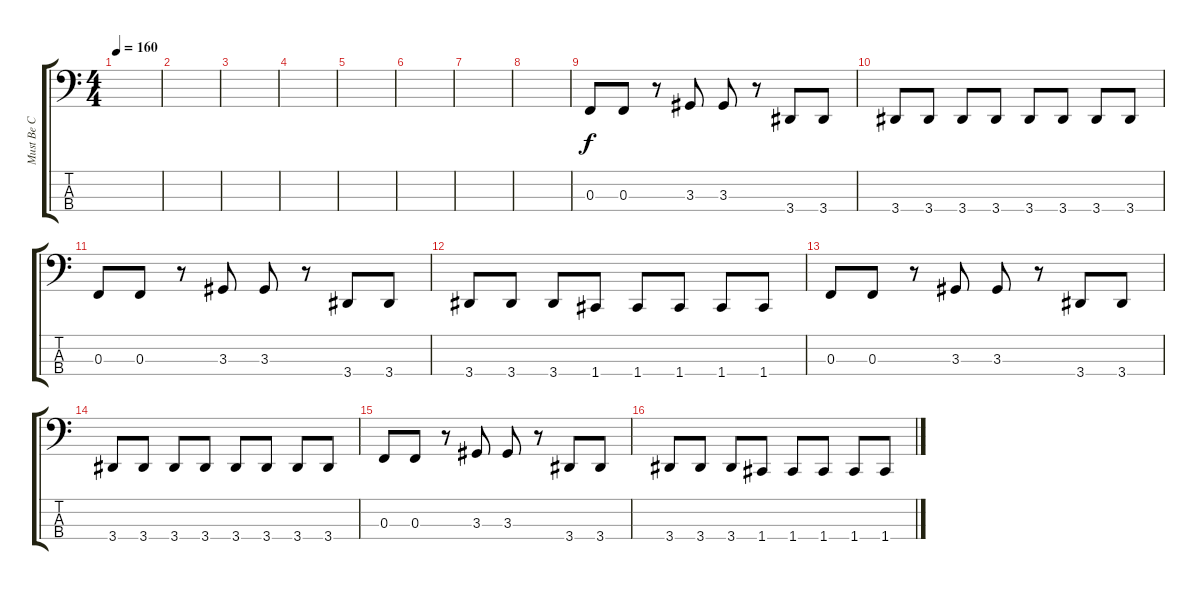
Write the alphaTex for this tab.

\track ("Must Be C Tuned" "Must Be C ") {instrument electricbassfinger}
\staff {score tabs}
\tuning (Eb2 Bb1 F1 C1) {hide}
\ts (4 4)
\tempo 160
\clef f4
\ks c
|
|
|
|
|
|
|
|
0.3.8 0.3.8 r.8 3.3.8 3.3.8 r.8 3.4.8 3.4.8 |
3.4.8 3.4.8 3.4.8 3.4.8 3.4.8 3.4.8 3.4.8 3.4.8 |
0.3.8 0.3.8 r.8 3.3.8 3.3.8 r.8 3.4.8 3.4.8 |
3.4.8 3.4.8 3.4.8 1.4.8 1.4.8 1.4.8 1.4.8 1.4.8 |
0.3.8 0.3.8 r.8 3.3.8 3.3.8 r.8 3.4.8 3.4.8 |
3.4.8 3.4.8 3.4.8 3.4.8 3.4.8 3.4.8 3.4.8 3.4.8 |
0.3.8 0.3.8 r.8 3.3.8 3.3.8 r.8 3.4.8 3.4.8 |
3.4.8 3.4.8 3.4.8 1.4.8 1.4.8 1.4.8 1.4.8 1.4.8
